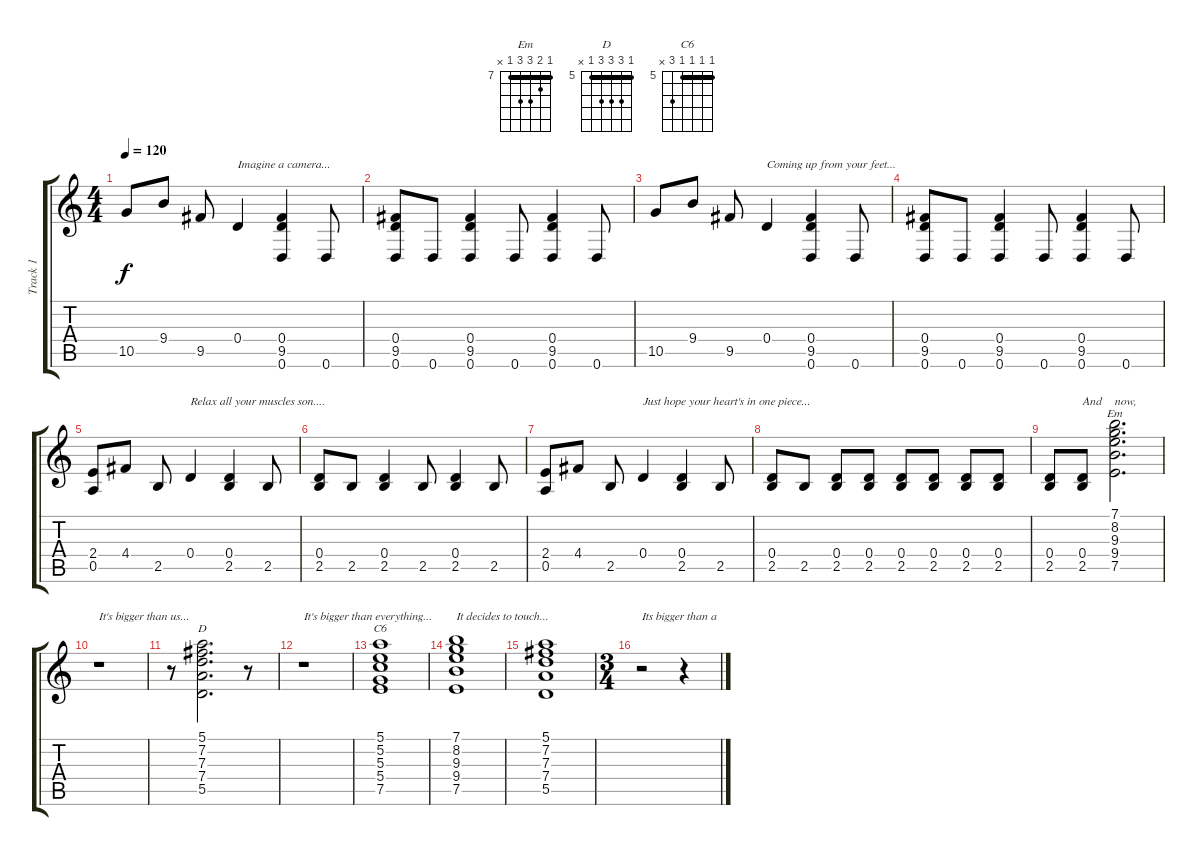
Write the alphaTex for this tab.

\track ("Track 1" "Track 1") {instrument acousticguitarsteel}
\staff {score tabs}
\tuning (E4 B3 G3 D3 A2 D2) {hide}
\chord ("Em" 7 8 9 9 7 x) {firstfret 7 barre 7}
\chord ("D" 5 7 7 7 5 x) {firstfret 5 barre 5}
\chord ("C6" 5 5 5 5 7 x) {firstfret 5 barre 5}
\ts (4 4)
\tempo 120
\clef g2
\ks c
10.5.8{dy f} 9.4.8 9.5.8 0.4.4{txt "Imagine a camera..."} (0.4 9.5 0.6).4 0.6.8 |
(0.4 9.5 0.6).8 0.6.8 (0.4 9.5 0.6).4 0.6.8 (0.4 9.5 0.6).4 0.6.8 |
10.5.8 9.4.8 9.5.8 0.4.4{txt "Coming up from your feet..."} (0.4 9.5 0.6).4 0.6.8 |
(0.4 9.5 0.6).8 0.6.8 (0.4 9.5 0.6).4 0.6.8 (0.4 9.5 0.6).4 0.6.8 |
(2.4 0.5).8 4.4.8 2.5.8 0.4.4{txt "Relax all your muscles son...."} (0.4 2.5).4 2.5.8 |
(0.4 2.5).8 2.5.8 (0.4 2.5).4 2.5.8 (0.4 2.5).4 2.5.8 |
(2.4 0.5).8 4.4.8 2.5.8 0.4.4{txt "Just hope your heart's in one piece..."} (0.4 2.5).4 2.5.8 |
(0.4 2.5).8 2.5.8 (0.4 2.5).8 (0.4 2.5).8 (0.4 2.5).8 (0.4 2.5).8 (0.4 2.5).8 (0.4 2.5).8 |
(0.4 2.5).8 (0.4 2.5).8{txt "And"} (7.1 8.2 9.3 9.4 7.5).2{d ch "Em" txt "now,"} |
r.1{txt "It's bigger than us..."} |
r.8 (5.1 7.2 7.3 7.4 5.5).2{d ch "D"} r.8 |
r.1{txt "It's bigger than everything..."} |
(5.1 5.2 5.3 5.4 7.5).1{ch "C6"} |
(7.1 8.2 9.3 9.4 7.5).1{txt "It decides to touch..."} |
(5.1 7.2 7.3 7.4 5.5).1 |
\ts (3 4)
r.2{txt "Its bigger than a"} r.4
